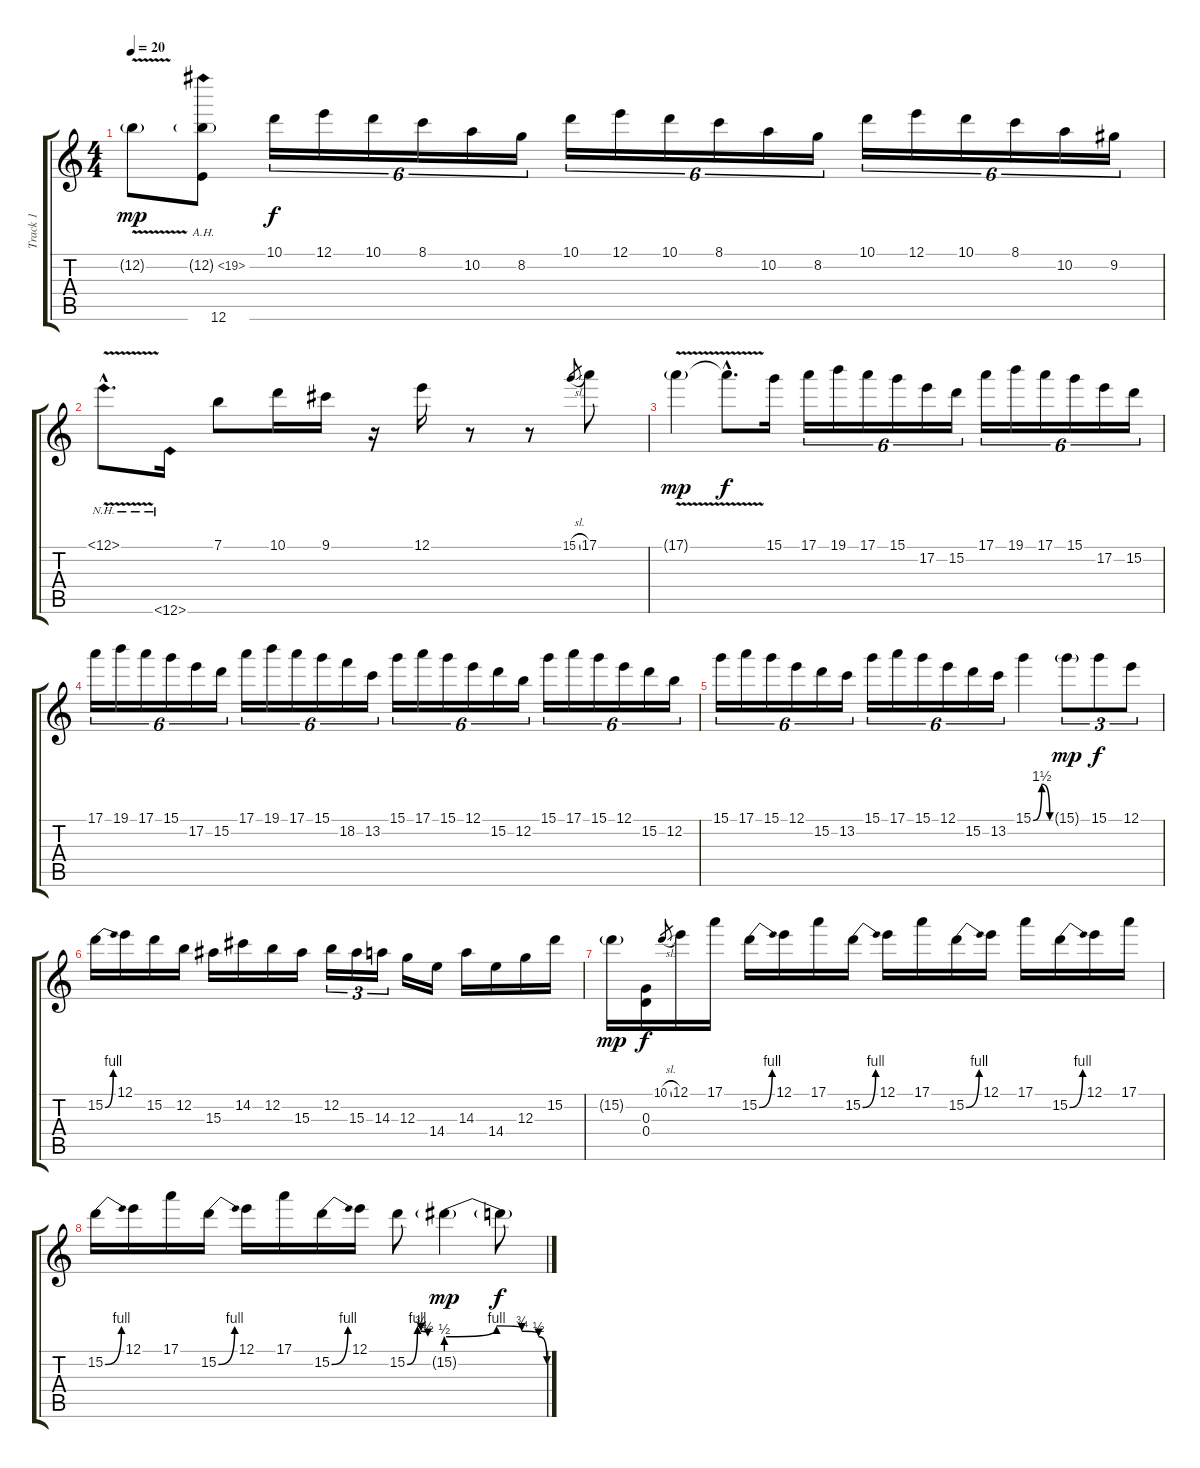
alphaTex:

\track ("Track 1" "Track 1") {instrument distortionguitar}
\staff {score tabs}
\tuning (E4 B3 G3 D3 A2 E2) {hide}
\ts (4 4)
\tempo 20
\clef g2
\ks c
12.2{v g}.8{dy mp} (12.2{ah 7 g} 12.6).8 10.1.16{tu (6 4) dy f} 12.1.16{tu (6 4)} 10.1.16{tu (6 4)} 8.1.16{tu (6 4)} 10.2.16{tu (6 4)} 8.2.16{tu (6 4)} 10.1.16{tu (6 4)} 12.1.16{tu (6 4)} 10.1.16{tu (6 4)} 8.1.16{tu (6 4)} 10.2.16{tu (6 4)} 8.2.16{tu (6 4)} 10.1.16{tu (6 4)} 12.1.16{tu (6 4)} 10.1.16{tu (6 4)} 8.1.16{tu (6 4)} 10.2.16{tu (6 4)} 9.2.16{tu (6 4)} |
12.1{nh v hac}.8{d} 12.6{nh}.16 7.1.8 10.1.16 9.1.16 r.16 12.1.16 r.8 r.8 15.1{sl}.8{gr} 17.1.8 |
17.1{v g}.4{dy mp} 17.1{hac t}.8{d dy f} 15.1.16 17.1.16{tu (6 4)} 19.1.16{tu (6 4)} 17.1.16{tu (6 4)} 15.1.16{tu (6 4)} 17.2.16{tu (6 4)} 15.2.16{tu (6 4)} 17.1.16{tu (6 4)} 19.1.16{tu (6 4)} 17.1.16{tu (6 4)} 15.1.16{tu (6 4)} 17.2.16{tu (6 4)} 15.2.16{tu (6 4)} |
17.1.16{tu (6 4)} 19.1.16{tu (6 4)} 17.1.16{tu (6 4)} 15.1.16{tu (6 4)} 17.2.16{tu (6 4)} 15.2.16{tu (6 4)} 17.1.16{tu (6 4)} 19.1.16{tu (6 4)} 17.1.16{tu (6 4)} 15.1.16{tu (6 4)} 18.2.16{tu (6 4)} 13.2.16{tu (6 4)} 15.1.16{tu (6 4)} 17.1.16{tu (6 4)} 15.1.16{tu (6 4)} 12.1.16{tu (6 4)} 15.2.16{tu (6 4)} 12.2.16{tu (6 4)} 15.1.16{tu (6 4)} 17.1.16{tu (6 4)} 15.1.16{tu (6 4)} 12.1.16{tu (6 4)} 15.2.16{tu (6 4)} 12.2.16{tu (6 4)} |
15.1.16{tu (6 4)} 17.1.16{tu (6 4)} 15.1.16{tu (6 4)} 12.1.16{tu (6 4)} 15.2.16{tu (6 4)} 13.2.16{tu (6 4)} 15.1.16{tu (6 4)} 17.1.16{tu (6 4)} 15.1.16{tu (6 4)} 12.1.16{tu (6 4)} 15.2.16{tu (6 4)} 13.2.16{tu (6 4)} 15.1{be (custom 0 0 30 6 58 0 60 0)}.4 15.1{g}.8{tu (3 2) dy mp} 15.1.8{tu (3 2) dy f} 12.1.8{tu (3 2)} |
15.2{be (bend 0 0 60 4)}.16 12.1.16 15.2.16 12.2.16 15.3.16 14.2.16 12.2.16 15.3.16 12.2.16{tu (3 2)} 15.3.16{tu (3 2)} 14.3.16{tu (3 2)} 12.3.16 14.4.16 14.3.16 14.4.16 12.3.16 15.2.16 |
15.2{g}.16{dy mp} (0.3 0.4).16{dy f} 10.1{sl}.8{gr} 12.1.16 17.1.16 15.2{be (bend 0 0 60 4)}.16 12.1.16 17.1.16 15.2{be (bend 0 0 60 4)}.16 12.1.16 17.1.16 15.2{be (bend 0 0 60 4)}.16 12.1.16 17.1.16 15.2{be (bend 0 0 60 4)}.16 12.1.16 17.1.16 |
15.2{be (bend 0 0 60 4)}.16 12.1.16 17.1.16 15.2{be (bend 0 0 60 4)}.16 12.1.16 17.1.16 15.2{be (bend 0 0 60 4)}.16 12.1.16 15.2{be (custom 0 0 30 4 40 3 60 2)}.8 15.2{be (custom 0 2 30 4 45 3 55 2 60 0) g}.4{dy mp} 15.2{t}.8{dy f}
